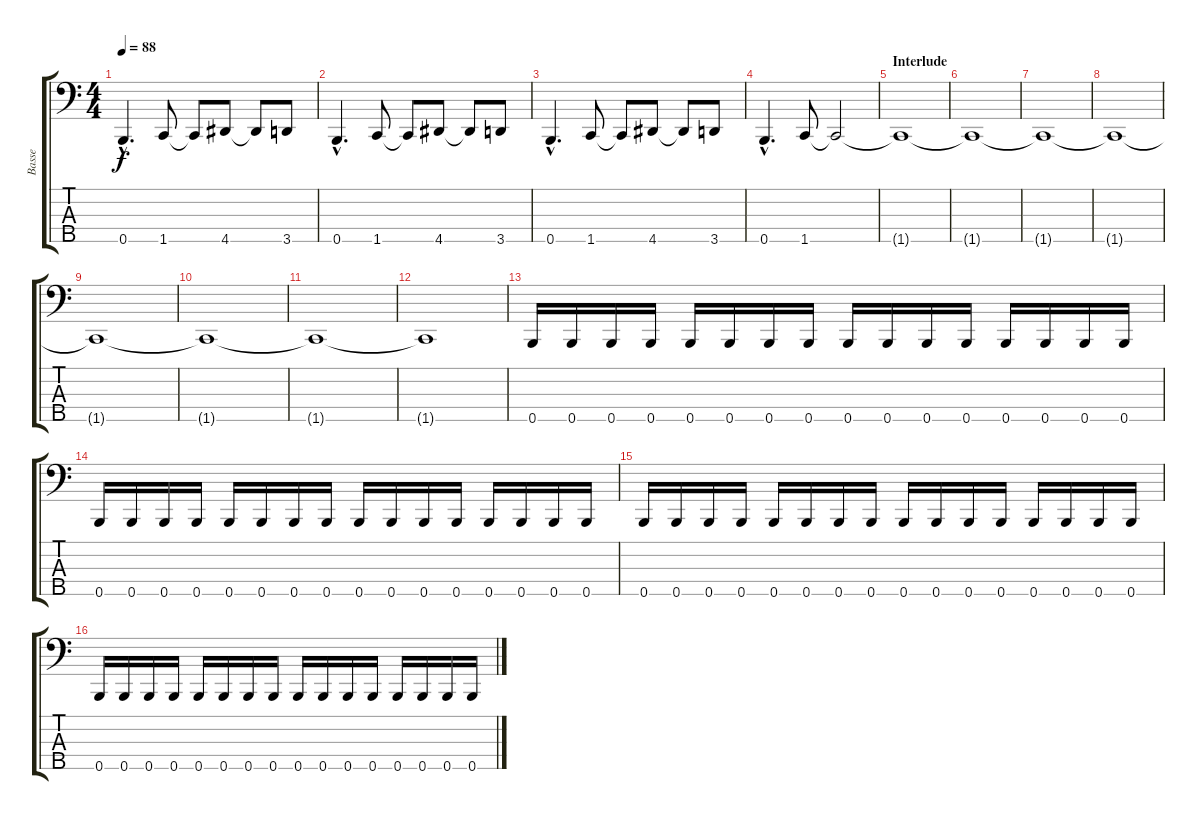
\track ("Basse" "Basse") {instrument electricbassfinger}
\staff {score tabs}
\tuning (G2 D2 A1 E1 B0) {hide}
\ts (4 4)
\tempo 88
\clef f4
\ks c
0.5{hac}.4{d dy f} 1.5.8 1.5{t}.8 4.5.8 4.5{t}.8 3.5.8 |
0.5{hac}.4{d} 1.5.8 1.5{t}.8 4.5.8 4.5{t}.8 3.5.8 |
0.5{hac}.4{d} 1.5.8 1.5{t}.8 4.5.8 4.5{t}.8 3.5.8 |
0.5{hac}.4{d} 1.5.8 1.5{t}.2 |
\section ("" "Interlude")
1.5{t}.1 |
1.5{t}.1 |
1.5{t}.1 |
1.5{t}.1 |
1.5{t}.1 |
1.5{t}.1 |
1.5{t}.1 |
1.5{t}.1 |
0.5.16 0.5.16 0.5.16 0.5.16 0.5.16 0.5.16 0.5.16 0.5.16 0.5.16 0.5.16 0.5.16 0.5.16 0.5.16 0.5.16 0.5.16 0.5.16 |
0.5.16 0.5.16 0.5.16 0.5.16 0.5.16 0.5.16 0.5.16 0.5.16 0.5.16 0.5.16 0.5.16 0.5.16 0.5.16 0.5.16 0.5.16 0.5.16 |
0.5.16 0.5.16 0.5.16 0.5.16 0.5.16 0.5.16 0.5.16 0.5.16 0.5.16 0.5.16 0.5.16 0.5.16 0.5.16 0.5.16 0.5.16 0.5.16 |
0.5.16 0.5.16 0.5.16 0.5.16 0.5.16 0.5.16 0.5.16 0.5.16 0.5.16 0.5.16 0.5.16 0.5.16 0.5.16 0.5.16 0.5.16 0.5.16
